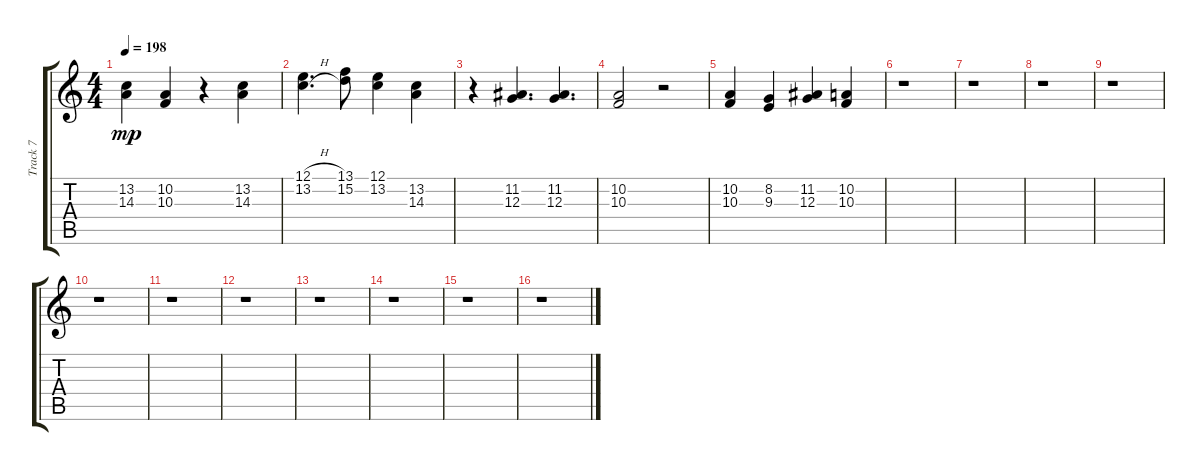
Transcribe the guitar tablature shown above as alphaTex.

\track ("Track 7" "Track 7") {instrument brightacousticpiano}
\staff {score tabs}
\tuning (E4 B3 G3 D3 A2 E2) {hide}
\ts (4 4)
\tempo 198
\clef g2
\ks c
(13.2{t} 14.3{t}).4{dy mp} (10.2 10.3).4 r.4 (13.2 14.3).4 |
(12.1{h} 13.2{h}).4{d} (13.1 15.2).8 (12.1 13.2).4 (13.2 14.3).4 |
r.4 (11.2 12.3).4{d} (11.2 12.3).4{d} |
(10.2 10.3).2 r.2 |
(10.2 10.3).4 (8.2 9.3).4 (11.2 12.3).4 (10.2 10.3).4 |
r.1 |
r.1 |
r.1 |
r.1 |
r.1 |
r.1 |
r.1 |
r.1 |
r.1 |
r.1 |
r.1
